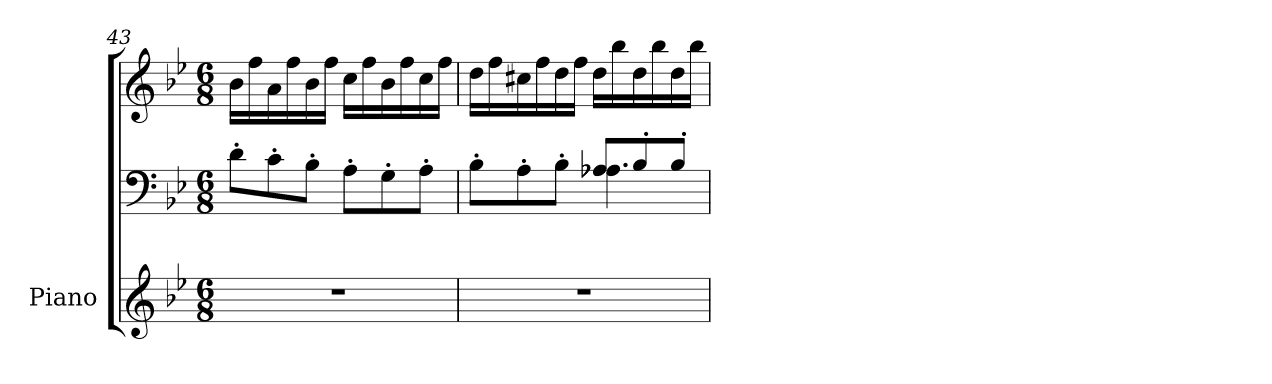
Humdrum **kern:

**kern	**kern	**kern
*part1	*part1	*part1
*staff3	*staff2	*staff1
*I"Piano	*	*
*I'Pno	*	*
*clefG2	*clefF4	*clefG2
*k[b-e-]	*k[b-e-]	*k[b-e-]
*M6/8	*M6/8	*M6/8
=43	=43	=43
2.r	8d'\L	16b-\LL
.	.	16ff\
.	8c'\	16a\
.	.	16ff\
.	8B-'\J	16b-\
.	.	16ff\JJ
.	8A'\L	16cc\LL
.	.	16ff\
.	8G'\	16b-\
.	.	16ff\
.	8A'\J	16cc\
.	.	16ff\JJ
=44	=44	=44
*	*^	*
2.r	8B-'\L	4.ryy	16dd\LL
.	.	.	16ff\
.	8A'\	.	16cc#X\
.	.	.	16ff\
.	8B-'\J	.	16dd\
.	.	.	16ff\JJ
!	!	!LO:N:head=solid	!
.	8A-X/L	4.A-\	16dd\LL
.	.	.	16bb-\
.	8B-'/	.	16dd\
.	.	.	16bb-\
.	8B-'/J	.	16dd\
.	.	.	16bb-\JJ
*	*v	*v	*
=	=	=
*-	*-	*-
